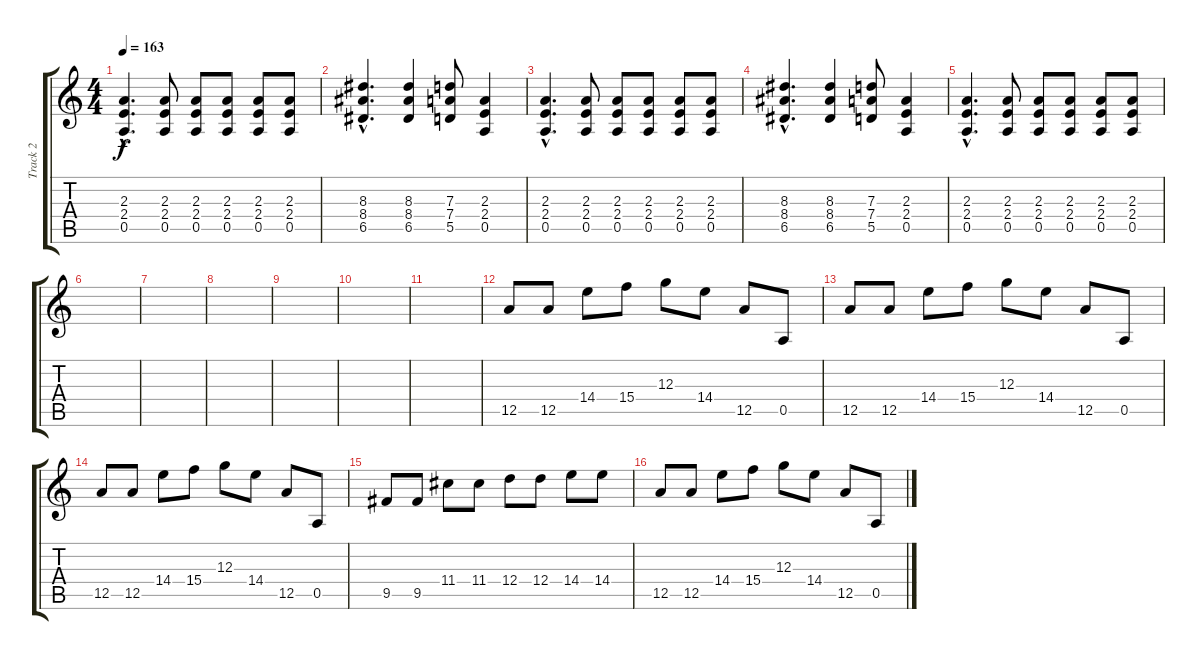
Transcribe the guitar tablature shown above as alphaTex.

\track ("Track 2" "Track 2") {instrument distortionguitar}
\staff {score tabs}
\tuning (E4 B3 G3 D3 A2 E2) {hide}
\ts (4 4)
\tempo 163
\clef g2
\ks c
(2.3{hac} 2.4{hac} 0.5{hac}).4{d dy f} (2.3 2.4 0.5).8 (2.3 2.4 0.5).8 (2.3 2.4 0.5).8 (2.3 2.4 0.5).8 (2.3 2.4 0.5).8 |
(8.3{hac} 8.4{hac} 6.5{hac}).4{d} (8.3 8.4 6.5).4 (7.3 7.4 5.5).8 (2.3 2.4 0.5).4 |
(2.3{hac} 2.4{hac} 0.5{hac}).4{d} (2.3 2.4 0.5).8 (2.3 2.4 0.5).8 (2.3 2.4 0.5).8 (2.3 2.4 0.5).8 (2.3 2.4 0.5).8 |
(8.3{hac} 8.4{hac} 6.5{hac}).4{d} (8.3 8.4 6.5).4 (7.3 7.4 5.5).8 (2.3 2.4 0.5).4 |
(2.3{hac} 2.4{hac} 0.5{hac}).4{d} (2.3 2.4 0.5).8 (2.3 2.4 0.5).8 (2.3 2.4 0.5).8 (2.3 2.4 0.5).8 (2.3 2.4 0.5).8 |
|
|
|
|
|
|
12.5.8 12.5.8 14.4.8 15.4.8 12.3.8 14.4.8 12.5.8 0.5.8 |
12.5.8 12.5.8 14.4.8 15.4.8 12.3.8 14.4.8 12.5.8 0.5.8 |
12.5.8 12.5.8 14.4.8 15.4.8 12.3.8 14.4.8 12.5.8 0.5.8 |
9.5.8 9.5.8 11.4.8 11.4.8 12.4.8 12.4.8 14.4.8 14.4.8 |
12.5.8 12.5.8 14.4.8 15.4.8 12.3.8 14.4.8 12.5.8 0.5.8
